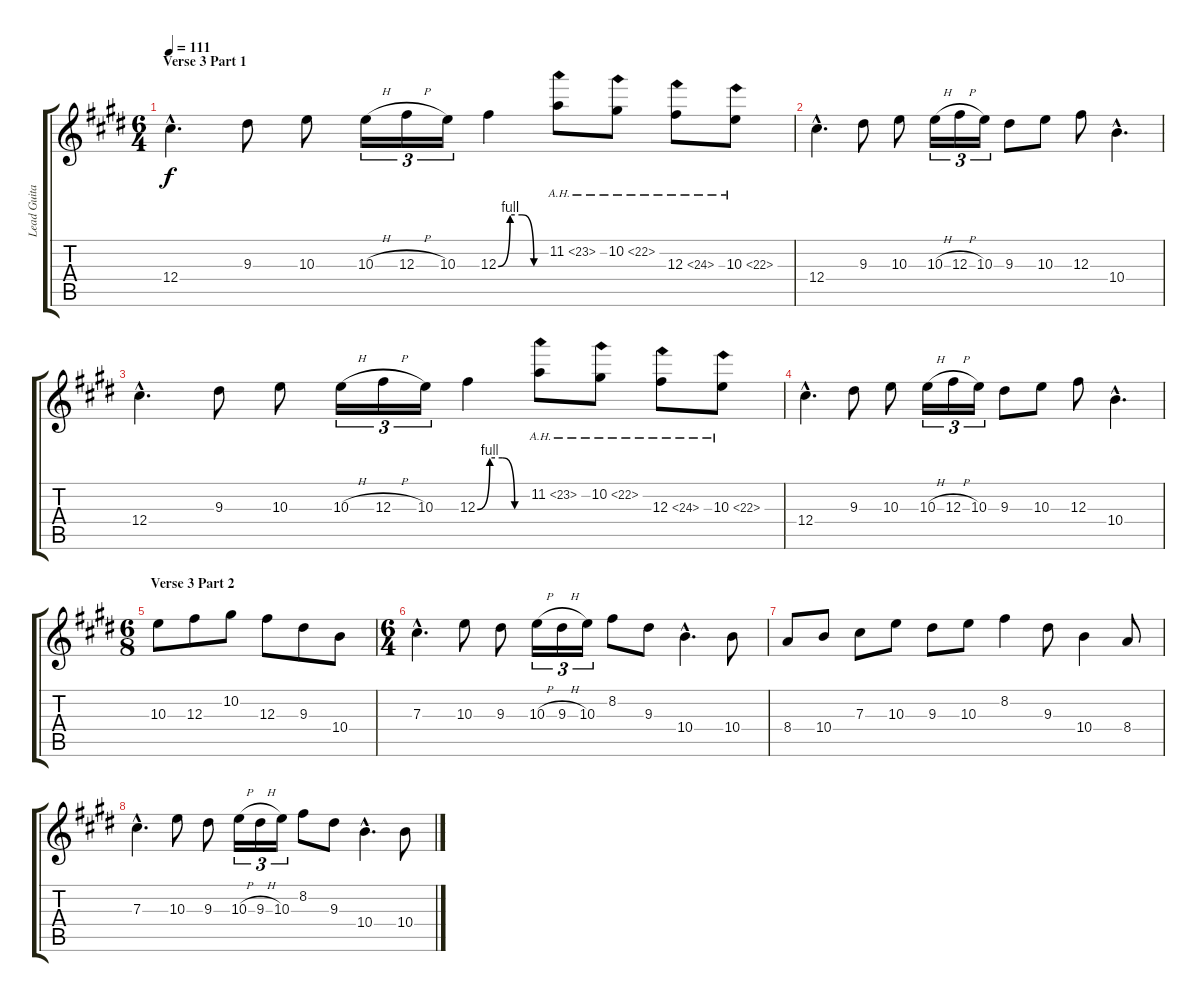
\track ("Lead Guitar 1" "Lead Guita") {instrument distortionguitar}
\staff {score tabs}
\tuning (Eb4 Bb3 Gb3 Db3 Ab2 Eb2) {hide}
\ts (6 4)
\section ("" "Verse 3 Part 1")
\tempo 111
\clef g2
\ks c#minor
12.4{hac}.4{d dy f volume 14} 9.3.8 10.3.8 10.3{h}.16{tu (3 2)} 12.3{h}.16{tu (3 2)} 10.3.16{tu (3 2)} 12.3{be (custom 0 0 15 4 30 4 45 0 60 0)}.4 11.2{ah 12}.8 10.2{ah 12}.8 12.3{ah 12}.8 10.3{ah 12}.8 |
12.4{hac}.4{d} 9.3.8 10.3.8 10.3{h}.16{tu (3 2)} 12.3{h}.16{tu (3 2)} 10.3.16{tu (3 2)} 9.3.8 10.3.8 12.3.8 10.4{hac}.4{d} |
12.4{hac}.4{d} 9.3.8 10.3.8 10.3{h}.16{tu (3 2)} 12.3{h}.16{tu (3 2)} 10.3.16{tu (3 2)} 12.3{be (custom 0 0 15 4 30 4 45 0 60 0)}.4 11.2{ah 12}.8 10.2{ah 12}.8 12.3{ah 12}.8 10.3{ah 12}.8 |
12.4{hac}.4{d} 9.3.8 10.3.8 10.3{h}.16{tu (3 2)} 12.3{h}.16{tu (3 2)} 10.3.16{tu (3 2)} 9.3.8 10.3.8 12.3.8 10.4{hac}.4{d} |
\ts (6 8)
\section ("" "Verse 3 Part 2")
10.3.8 12.3.8 10.2.8 12.3.8 9.3.8 10.4.8 |
\ts (6 4)
7.3{hac}.4{d} 10.3.8 9.3.8 10.3{h}.16{tu (3 2)} 9.3{h}.16{tu (3 2)} 10.3.16{tu (3 2)} 8.2.8 9.3.8 10.4{hac}.4{d} 10.4.8 |
8.4.8 10.4.8 7.3.8 10.3.8 9.3.8 10.3.8 8.2.4 9.3.8 10.4.4 8.4.8 |
7.3{hac}.4{d} 10.3.8 9.3.8 10.3{h}.16{tu (3 2)} 9.3{h}.16{tu (3 2)} 10.3.16{tu (3 2)} 8.2.8 9.3.8 10.4{hac}.4{d} 10.4.8
